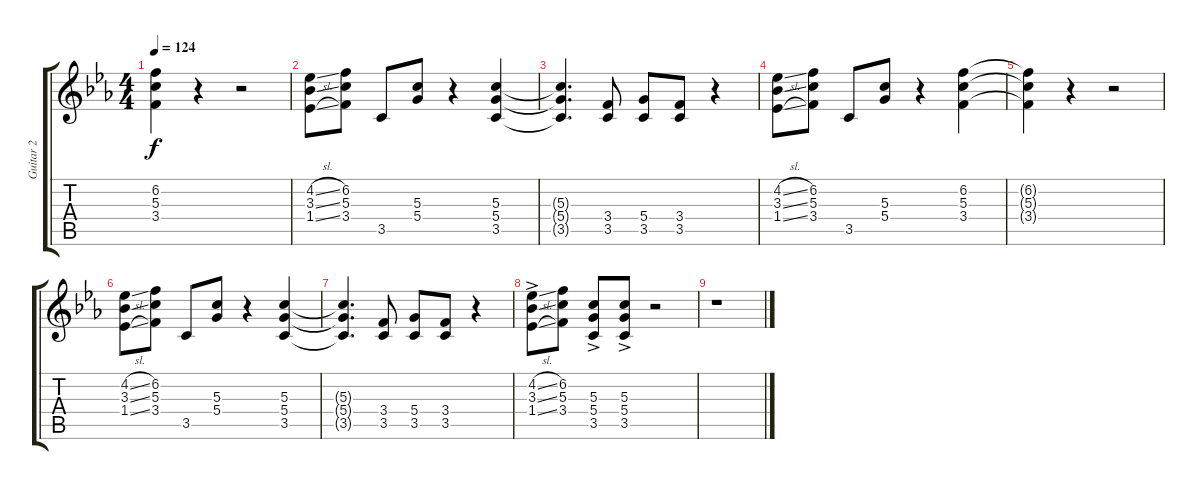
\track ("Guitar 2" "Guitar 2") {instrument distortionguitar}
\staff {score tabs}
\tuning (E4 B3 G3 D3 A2 E2) {hide}
\ts (4 4)
\tempo 124
\clef g2
\ks eb
(6.2{t} 5.3{t} 3.4{t}).4{dy f} r.4 r.2 |
(4.2{sl} 3.3{sl} 1.4{sl}).8 (6.2 5.3 3.4).8 3.5.8 (5.3 5.4).8 r.4 (5.3 5.4 3.5).4 |
(5.3{t} 5.4{t} 3.5{t}).4{d} (3.4 3.5).8 (5.4 3.5).8 (3.4 3.5).8 r.4 |
(4.2{sl} 3.3{sl} 1.4{sl}).8 (6.2 5.3 3.4).8 3.5.8 (5.3 5.4).8 r.4 (6.2 5.3 3.4).4 |
(6.2{t} 5.3{t} 3.4{t}).4 r.4 r.2 |
(4.2{sl} 3.3{sl} 1.4{sl}).8 (6.2 5.3 3.4).8 3.5.8 (5.3 5.4).8 r.4 (5.3 5.4 3.5).4 |
(5.3{t} 5.4{t} 3.5{t}).4{d} (3.4 3.5).8 (5.4 3.5).8 (3.4 3.5).8 r.4 |
(4.2{sl ac} 3.3{sl ac} 1.4{sl ac}).8 (6.2 5.3 3.4).8 (5.3{ac} 5.4{ac} 3.5{ac}).8 (5.3{ac} 5.4{ac} 3.5{ac}).8 r.2 |
r.1
